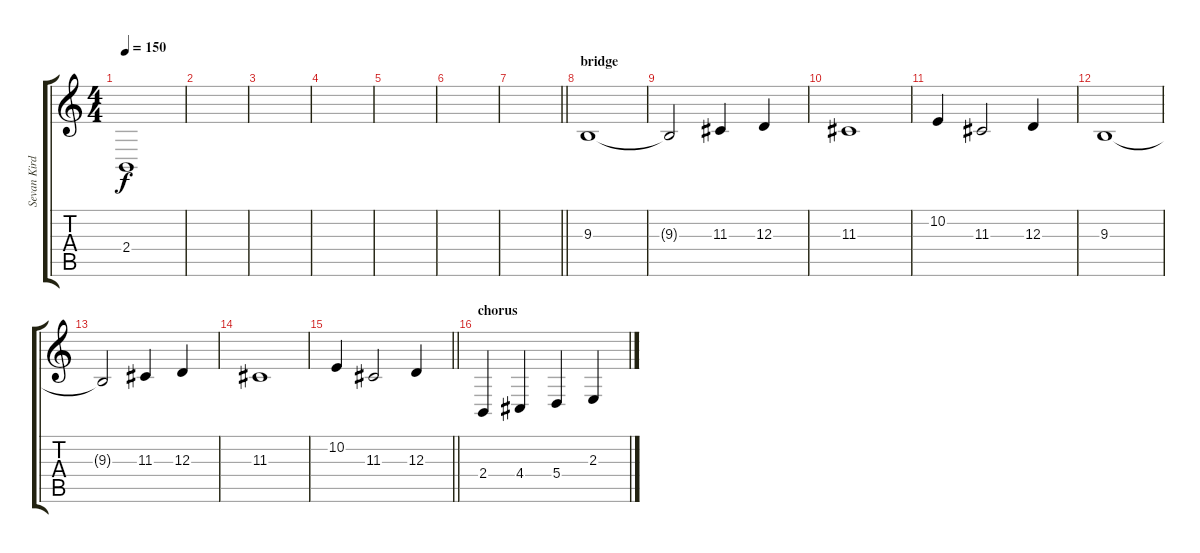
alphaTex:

\track ("Sevan Kirder" "Sevan Kird") {instrument bagpipe}
\staff {score tabs}
\tuning (B3 Gb3 D3 A2 E2 B1) {hide}
\ts (4 4)
\tempo 150
\clef g2
\ks c
2.4{t}.1{dy f} |
|
|
|
|
|
\barLineRight lightlight
|
\section ("" "bridge")
9.3.1{volume 13} |
9.3{t}.2 11.3.4 12.3.4 |
11.3.1 |
10.2.4 11.3.2 12.3.4 |
9.3.1 |
9.3{t}.2 11.3.4 12.3.4 |
11.3.1 |
\barLineRight lightlight
10.2.4 11.3.2 12.3.4 |
\section ("" "chorus")
2.4.4 4.4.4 5.4.4 2.3.4
